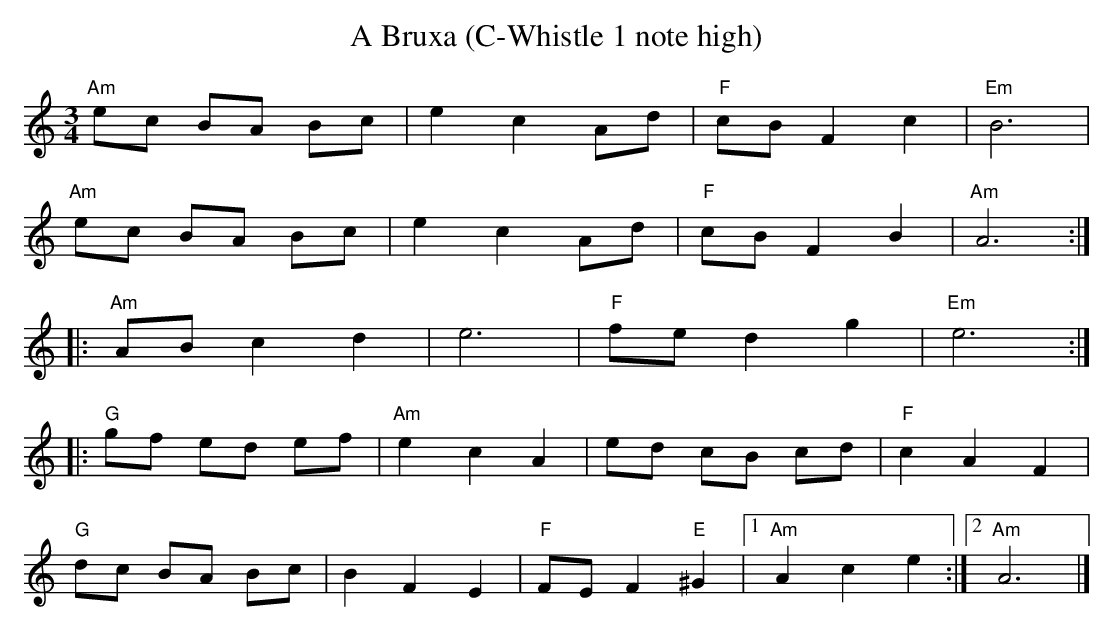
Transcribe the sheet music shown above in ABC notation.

X:1
T:A Bruxa (C-Whistle 1 note high)
M:3/4
L:1/8
K:Am
"Am"ec BA Bc| e2 c2 Ad| "F"cB F2 c2| "Em"B6|
"Am"ec BA Bc| e2 c2 Ad| "F"cB F2 B2| "Am"A6:|
|: "Am"AB c2 d2| e6| "F"fe d2 g2| "Em"e6:|
|: "G"gf ed ef| "Am"e2 c2 A2| ed cB cd| "F"c2 A2 F2|
"G"dc BA Bc| B2 F2 E2| "F"FE F2 "E"^G2|1) "Am"A2 c2 e2:|]2) "Am"A6|]
